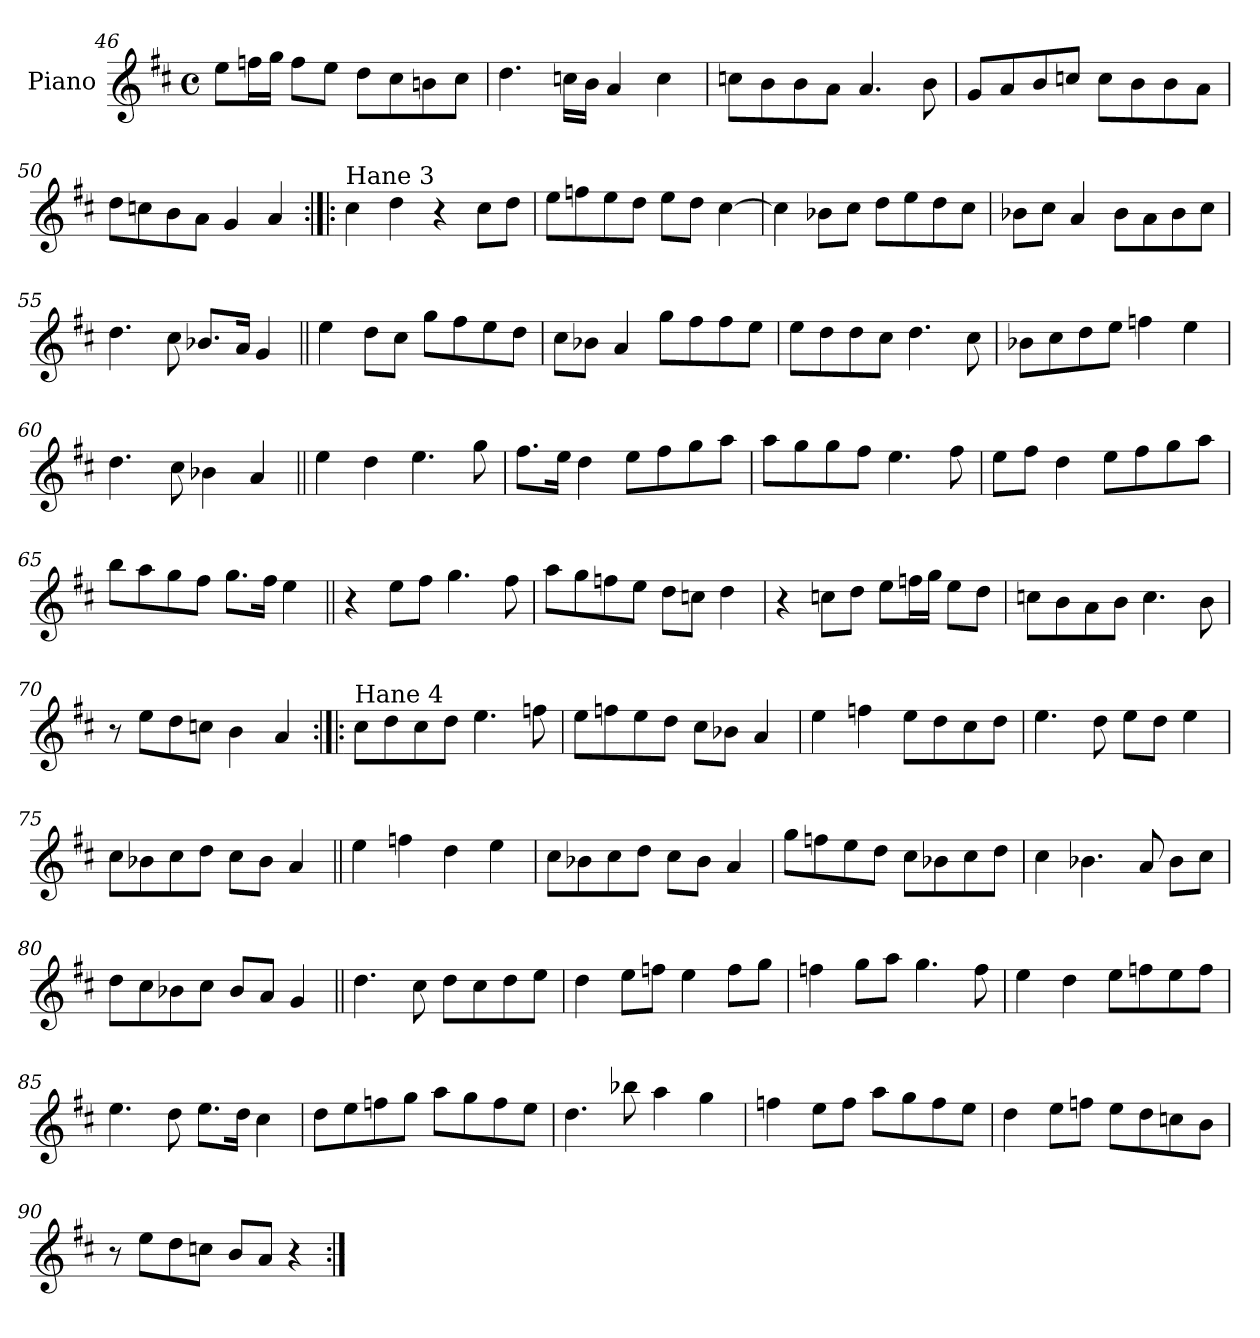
**kern
*part1
*staff1
*I"Piano
*I'Pno.
*clefG2
*k[f#c#]
*M4/4
*met(c)
=46
8ee\L
16ffn\L
16gg\JJ
8ff\L
8ee\J
8dd\L
8cc#\
8bn\
8cc#\J
!!LO:LB:g=z
=47
4.dd\
16ccn\LL
16b\JJ
4a/
4cc\
=48
8ccn\L
8b\
8b\
8a\J
4.a/
8b\
=49
8g/L
8a/
8b/
8ccn/J
8cc\L
8b\
8b\
8a\J
=50
8dd\L
8ccn\
8b\
8a\J
4g/
4a/
=51:|!|:
!LO:TX:a:t=Hane 3
4cc#\
4dd\
4r
8cc#\L
8dd\J
!!LO:PB:g=z
=52
8ee\L
8ffn\
8ee\
8dd\J
8ee\L
8dd\J
[4cc#\
=53
4cc#\]
8b-X\L
8cc#\J
8dd\L
8ee\
8dd\
8cc#\J
=54
8b-X\L
8cc#\J
4a/
8b-\L
8a\
8b-\
8cc#\J
=55
4.dd\
8cc#\
8.b-X/L
16a/Jk
4g/
=56||
4ee\
8dd\L
8cc#\J
8gg\L
8ff#\
8ee\
8dd\J
!!LO:LB:g=z
=57
8cc#\L
8b-X\J
4a/
8gg\L
8ff#\
8ff#\
8ee\J
=58
8ee\L
8dd\
8dd\
8cc#\J
4.dd\
8cc#\
=59
8b-X\L
8cc#\
8dd\
8ee\J
4ffn\
4ee\
=60
4.dd\
8cc#\
4b-X\
4a/
=61||
4ee\
4dd\
4.ee\
8gg\
=62
8.ff#\L
16ee\Jk
4dd\
8ee\L
8ff#\
8gg\
8aa\J
!!LO:LB:g=z
=63
8aa\L
8gg\
8gg\
8ff#\J
4.ee\
8ff#\
=64
8ee\L
8ff#\J
4dd\
8ee\L
8ff#\
8gg\
8aa\J
=65
8bb\L
8aa\
8gg\
8ff#\J
8.gg\L
16ff#\Jk
4ee\
=66||
4r
8ee\L
8ff#\J
4.gg\
8ff#\
=67
8aa\L
8gg\
8ffn\
8ee\J
8dd\L
8ccn\J
4dd\
!!LO:LB:g=z
=68
4r
8ccn\L
8dd\J
8ee\L
16ffn\L
16gg\JJ
8ee\L
8dd\J
=69
8ccn\L
8b\
8a\
8b\J
4.cc\
8b\
=70
8r
8ee\L
8dd\
8ccn\J
4b\
4a/
=71:|!|:
!LO:TX:a:t=Hane 4
8cc#\L
8dd\
8cc#\
8dd\J
4.ee\
8ffn\
=72
8ee\L
8ffn\
8ee\
8dd\J
8cc#\L
8b-X\J
4a/
!!LO:LB:g=z
=73
4ee\
4ffn\
8ee\L
8dd\
8cc#\
8dd\J
=74
4.ee\
8dd\
8ee\L
8dd\J
4ee\
=75
8cc#\L
8b-X\
8cc#\
8dd\J
8cc#\L
8b-\J
4a/
=76||
4ee\
4ffn\
4dd\
4ee\
=77
8cc#\L
8b-X\
8cc#\
8dd\J
8cc#\L
8b-\J
4a/
=78
8gg\L
8ffn\
8ee\
8dd\J
8cc#\L
8b-X\
8cc#\
8dd\J
!!LO:LB:g=z
=79
4cc#\
4.b-X\
8a/
8b-\L
8cc#\J
=80
8dd\L
8cc#\
8b-X\
8cc#\J
8b-/L
8a/J
4g/
=81||
4.dd\
8cc#\
8dd\L
8cc#\
8dd\
8ee\J
=82
4dd\
8ee\L
8ffn\J
4ee\
8ff\L
8gg\J
=83
4ffn\
8gg\L
8aa\J
4.gg\
8ff\
=84
4ee\
4dd\
8ee\L
8ffn\
8ee\
8ff\J
!!LO:LB:g=z
=85
4.ee\
8dd\
8.ee\L
16dd\Jk
4cc#\
=86
8dd\L
8ee\
8ffn\
8gg\J
8aa\L
8gg\
8ff\
8ee\J
=87
4.dd\
8bb-X\
4aa\
4gg\
=88
4ffn\
8ee\L
8ff\J
8aa\L
8gg\
8ff\
8ee\J
=89
4dd\
8ee\L
8ffn\J
8ee\L
8dd\
8ccn\
8b\J
!!LO:LB:g=z
=90
8r
8ee\L
8dd\
8ccn\J
8b/L
8a/J
4r
=:|!
*-
